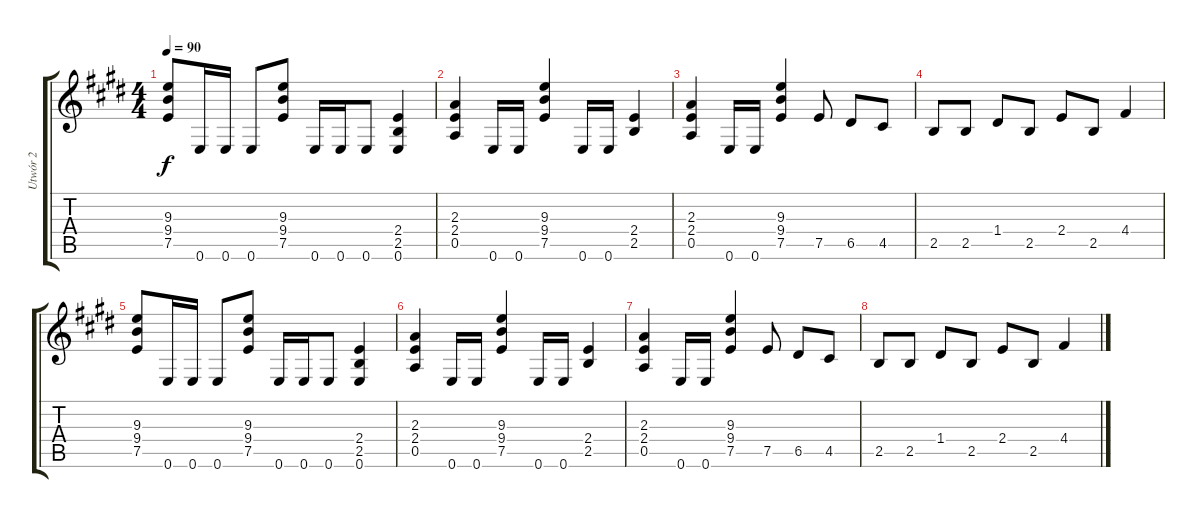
\track ("Utwór 2" "Utwór 2") {instrument distortionguitar}
\staff {score tabs}
\tuning (E4 B3 G3 D3 A2 E2) {hide}
\ts (4 4)
\tempo 90
\clef g2
\ks e
(9.3 9.4 7.5).8{dy f} 0.6.16 0.6.16 0.6.8 (9.3 9.4 7.5).8 0.6.16 0.6.16 0.6.8 (2.4 2.5 0.6).4 |
(2.3 2.4 0.5).4 0.6.16 0.6.16 (9.3 9.4 7.5).4 0.6.16 0.6.16 (2.4 2.5).4 |
(2.3 2.4 0.5).4 0.6.16 0.6.16 (9.3 9.4 7.5).4 7.5.8 6.5.8 4.5.8 |
2.5.8 2.5.8 1.4.8 2.5.8 2.4.8 2.5.8 4.4.4 |
(9.3 9.4 7.5).8 0.6.16 0.6.16 0.6.8 (9.3 9.4 7.5).8 0.6.16 0.6.16 0.6.8 (2.4 2.5 0.6).4 |
(2.3 2.4 0.5).4 0.6.16 0.6.16 (9.3 9.4 7.5).4 0.6.16 0.6.16 (2.4 2.5).4 |
(2.3 2.4 0.5).4 0.6.16 0.6.16 (9.3 9.4 7.5).4 7.5.8 6.5.8 4.5.8 |
2.5.8 2.5.8 1.4.8 2.5.8 2.4.8 2.5.8 4.4.4
